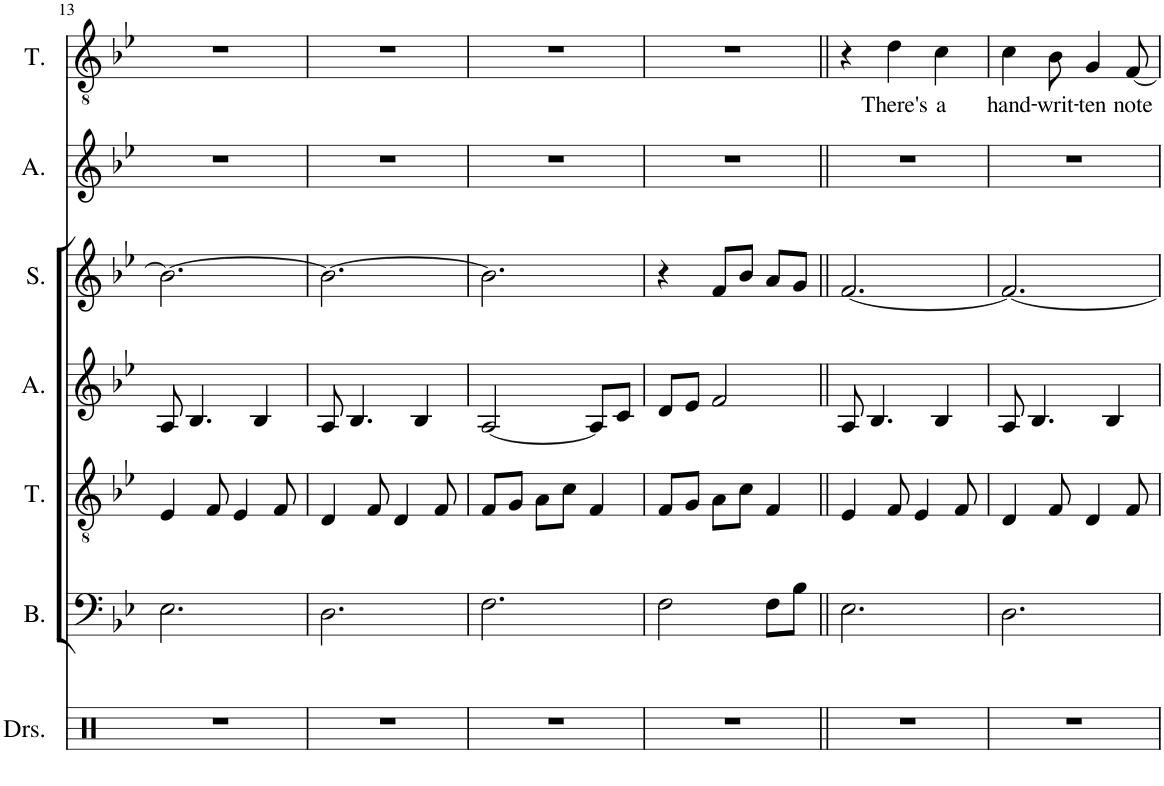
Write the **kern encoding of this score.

**kern	**kern	**kern	**kern	**kern	**kern	**kern	**text
*part7	*part6	*part5	*part4	*part3	*part2	*part1	*part1
*staff7	*staff6	*staff5	*staff4	*staff3	*staff2	*staff1	*staff1
*I"Drumset	*I"Bass	*I"Tenor	*I"Alto	*I"Soprano	*I"Alto	*I"Tenor	*
*I'Drs.	*I'B.	*I'T.	*I'A.	*I'S.	*I'A.	*I'T.	*
!!LO:PB:g=z
*clefX	*clefF4	*clefGv2	*clefG2	*clefG2	*clefG2	*clefGv2	*
*k[]	*k[b-e-]	*k[b-e-]	*k[b-e-]	*k[b-e-]	*k[b-e-]	*k[b-e-]	*
*M3/4	*M3/4	*M3/4	*M3/4	*M3/4	*M3/4	*M3/4	*
=13	=13	=13	=13	=13	=13	=13	=13
2.r	2.E-\	4E-/	8A/	2.b-\_	2.r	2.r	.
.	.	.	4.B-/	.	.	.	.
.	.	8F/	.	.	.	.	.
.	.	4E-/	.	.	.	.	.
.	.	.	4B-/	.	.	.	.
.	.	8F/	.	.	.	.	.
=14	=14	=14	=14	=14	=14	=14	=14
2.r	2.D\	4D/	8A/	2.b-\_	2.r	2.r	.
.	.	.	4.B-/	.	.	.	.
.	.	8F/	.	.	.	.	.
.	.	4D/	.	.	.	.	.
.	.	.	4B-/	.	.	.	.
.	.	8F/	.	.	.	.	.
=15	=15	=15	=15	=15	=15	=15	=15
2.r	2.F\	8F/L	[2A/	2.b-\]	2.r	2.r	.
.	.	8G/J	.	.	.	.	.
.	.	8A\L	.	.	.	.	.
.	.	8c\J	.	.	.	.	.
.	.	4F/	8A/L]	.	.	.	.
.	.	.	8c/J	.	.	.	.
=16	=16	=16	=16	=16	=16	=16	=16
2.r	2F\	8F/L	8d/L	4r	2.r	2.r	.
.	.	8G/J	8e-/J	.	.	.	.
.	.	8A\L	2f/	8f/L	.	.	.
.	.	8c\J	.	8b-/J	.	.	.
.	8F\L	4F/	.	8a/L	.	.	.
.	8B-\J	.	.	8g/J	.	.	.
=17||	=17||	=17||	=17||	=17||	=17||	=17||	=17||
2.r	2.E-\	4E-/	8A/	[2.f/	2.r	4r	.
.	.	.	4.B-/	.	.	.	.
!	!	!	!	!	!	!	!LO:LY:b
.	.	8F/	.	.	.	4d\	There's
.	.	4E-/	.	.	.	.	.
!	!	!	!	!	!	!	!LO:LY:b
.	.	.	4B-/	.	.	4c\	a
.	.	8F/	.	.	.	.	.
=18	=18	=18	=18	=18	=18	=18	=18
!	!	!	!	!	!	!	!LO:LY:b
2.r	2.D\	4D/	8A/	2.f/_	2.r	4c\	hand-
.	.	.	4.B-/	.	.	.	.
!	!	!	!	!	!	!	!LO:LY:b
.	.	8F/	.	.	.	8B-\	-writ-
!	!	!	!	!	!	!	!LO:LY:b
.	.	4D/	.	.	.	4G/	-ten
.	.	.	4B-/	.	.	.	.
!	!	!	!	!	!	!	!LO:LY:b
.	.	8F/	.	.	.	[8F/	note
=	=	=	=	=	=	=	=
*-	*-	*-	*-	*-	*-	*-	*-
